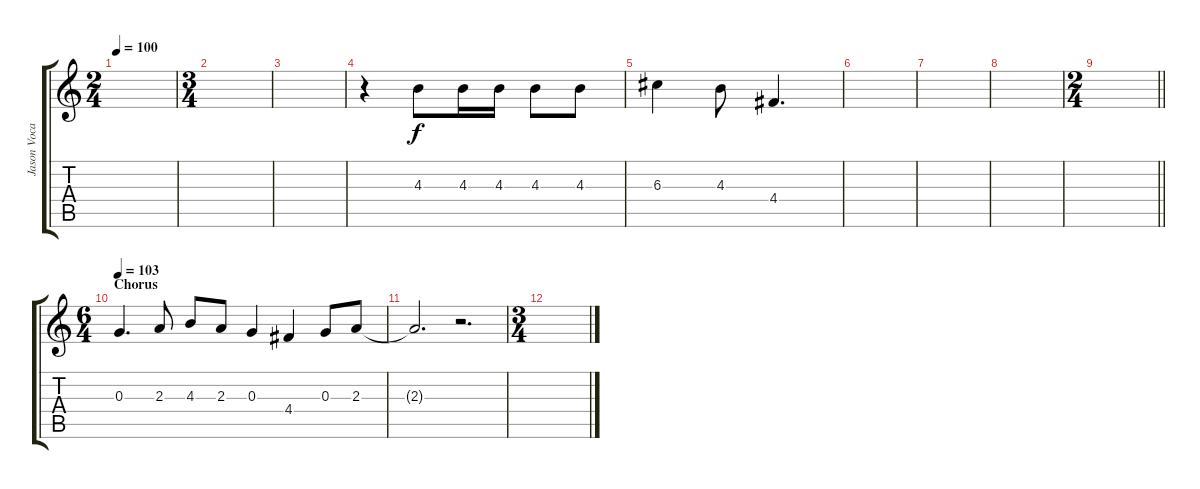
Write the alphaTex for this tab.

\track ("Jason Vocals" "Jason Voca") {instrument overdrivenguitar}
\staff {score tabs}
\tuning (E4 B3 G3 D3 A2 E2) {hide}
\ts (2 4)
\tempo 100
\clef g2
\ks c
|
\ts (3 4)
|
|
r.4 4.3.8 4.3.16 4.3.16 4.3.8 4.3.8 |
6.3.4 4.3.8 4.4.4{d} |
|
|
|
\ts (2 4)
\barLineRight lightlight
|
\ts (6 4)
\section ("" "Chorus")
\tempo 103
0.3.4{d} 2.3.8 4.3.8 2.3.8 0.3.4 4.4.4 0.3.8 2.3.8 |
2.3{t}.2{d} r.2{d} |
\ts (3 4)
